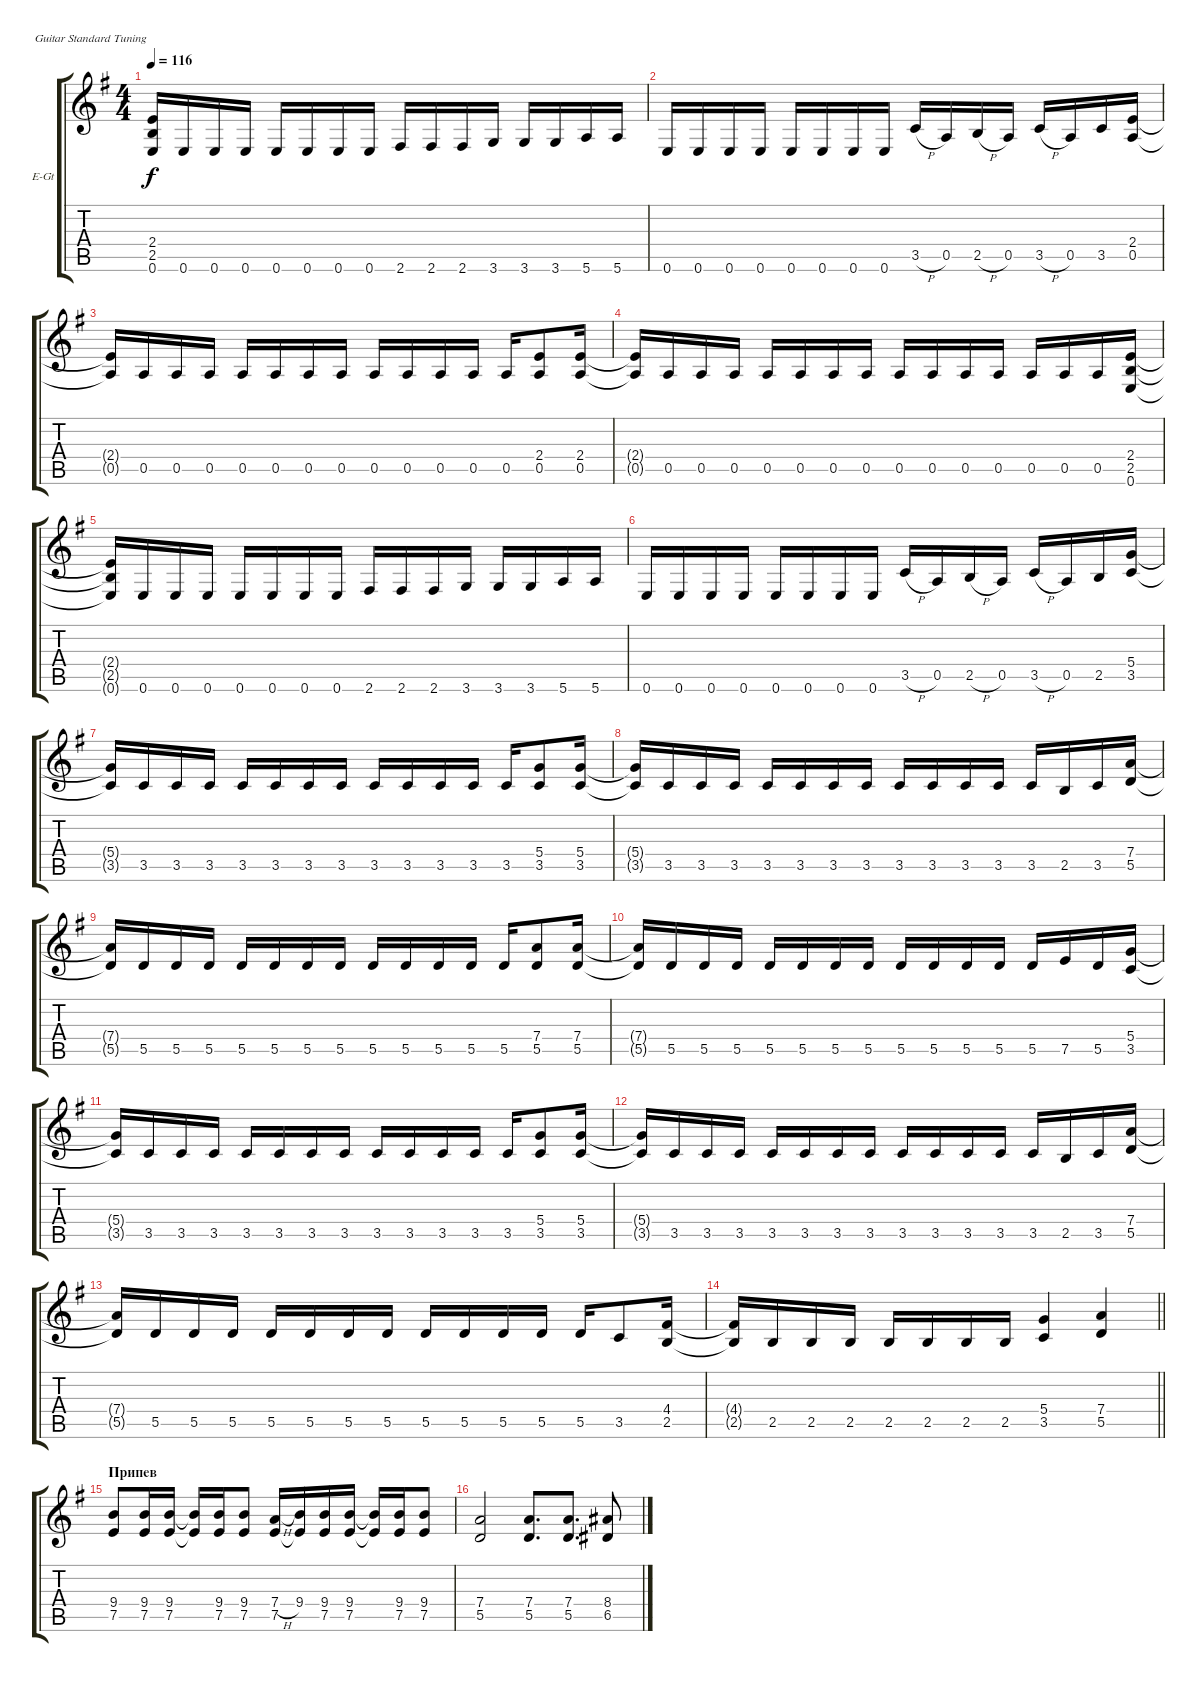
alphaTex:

\bracketExtendMode groupsimilarinstruments
\firstSystemTrackNameOrientation horizontal
\otherSystemsTrackNameOrientation horizontal
\track ("Владимир Холстинин" "E-Gt") {instrument distortionguitar}
\staff {score tabs}
\tuning (E4 B3 G3 D3 A2 E2)
\ts (4 4)
\tempo 116
\clef g2
\scale
0.333333
\ks eminor
(2.4{t} 2.5{t} 0.6{t}).16{dy f} 0.6.16 0.6.16 0.6.16 0.6.16 0.6.16 0.6.16 0.6.16 2.6.16 2.6.16 2.6.16 3.6.16 3.6.16 3.6.16 5.6.16 5.6.16 |
\scale
0.333333 0.6.16 0.6.16 0.6.16 0.6.16 0.6.16 0.6.16 0.6.16 0.6.16 3.5{h}.16 0.5.16 2.5{h}.16 0.5.16 3.5{h}.16 0.5.16 3.5.16 (2.4 0.5).16 |
\scale
0.333333 (2.4{t} 0.5{t}).16 0.5.16 0.5.16 0.5.16 0.5.16 0.5.16 0.5.16 0.5.16 0.5.16 0.5.16 0.5.16 0.5.16 0.5.16 (2.4 0.5).8 (2.4 0.5).16 |
\scale
0.333333 (2.4{t} 0.5{t}).16 0.5.16 0.5.16 0.5.16 0.5.16 0.5.16 0.5.16 0.5.16 0.5.16 0.5.16 0.5.16 0.5.16 0.5.16 0.5.16 0.5.16 (2.4 2.5 0.6).16 |
\scale
0.333333 (2.4{t} 2.5{t} 0.6{t}).16 0.6.16 0.6.16 0.6.16 0.6.16 0.6.16 0.6.16 0.6.16 2.6.16 2.6.16 2.6.16 3.6.16 3.6.16 3.6.16 5.6.16 5.6.16 |
\scale
0.333333 0.6.16 0.6.16 0.6.16 0.6.16 0.6.16 0.6.16 0.6.16 0.6.16 3.5{h}.16 0.5.16 2.5{h}.16 0.5.16 3.5{h}.16 0.5.16 2.5.16 (5.4 3.5).16 |
\scale
0.333333 (5.4{t} 3.5{t}).16 3.5.16 3.5.16 3.5.16 3.5.16 3.5.16 3.5.16 3.5.16 3.5.16 3.5.16 3.5.16 3.5.16 3.5.16 (5.4 3.5).8 (5.4 3.5).16 |
\scale
0.333333 (5.4{t} 3.5{t}).16 3.5.16 3.5.16 3.5.16 3.5.16 3.5.16 3.5.16 3.5.16 3.5.16 3.5.16 3.5.16 3.5.16 3.5.16 2.5.16 3.5.16 (7.4 5.5).16 |
\scale
0.333333 (7.4{t} 5.5{t}).16 5.5.16 5.5.16 5.5.16 5.5.16 5.5.16 5.5.16 5.5.16 5.5.16 5.5.16 5.5.16 5.5.16 5.5.16 (7.4 5.5).8 (7.4 5.5).16 |
\scale
0.333333 (7.4{t} 5.5{t}).16 5.5.16 5.5.16 5.5.16 5.5.16 5.5.16 5.5.16 5.5.16 5.5.16 5.5.16 5.5.16 5.5.16 5.5.16 7.5.16 5.5.16 (5.4 3.5).16 |
\scale
0.333333 (5.4{t} 3.5{t}).16 3.5.16 3.5.16 3.5.16 3.5.16 3.5.16 3.5.16 3.5.16 3.5.16 3.5.16 3.5.16 3.5.16 3.5.16 (5.4 3.5).8 (5.4 3.5).16 |
\scale
0.333333 (5.4{t} 3.5{t}).16 3.5.16 3.5.16 3.5.16 3.5.16 3.5.16 3.5.16 3.5.16 3.5.16 3.5.16 3.5.16 3.5.16 3.5.16 2.5.16 3.5.16 (7.4 5.5).16 |
\scale
0.333333 (7.4{t} 5.5{t}).16 5.5.16 5.5.16 5.5.16 5.5.16 5.5.16 5.5.16 5.5.16 5.5.16 5.5.16 5.5.16 5.5.16 5.5.16 3.5.8 (4.4 2.5).16 |
\scale
0.333333
\barLineRight lightlight
(4.4{t} 2.5{t}).16 2.5.16 2.5.16 2.5.16 2.5.16 2.5.16 2.5.16 2.5.16 (5.4 3.5).4 (7.4 5.5).4 |
\section ("" "Припев")
\scale
0.333333 (9.4 7.5).8 (9.4 7.5).16 (9.4 7.5).16 (9.4{t} 7.5{t}).16 (9.4 7.5).16 (9.4 7.5).8 (7.4{h} 7.5).16 (9.4 7.5{t}).16 (9.4 7.5).16 (9.4 7.5).16 (9.4{t} 7.5{t}).16 (9.4 7.5).16 (9.4 7.5).8 |
\scale
0.333333 (7.4 5.5).2 (7.4 5.5).8{d} (7.4 5.5).8{d} (8.4 6.5).8
